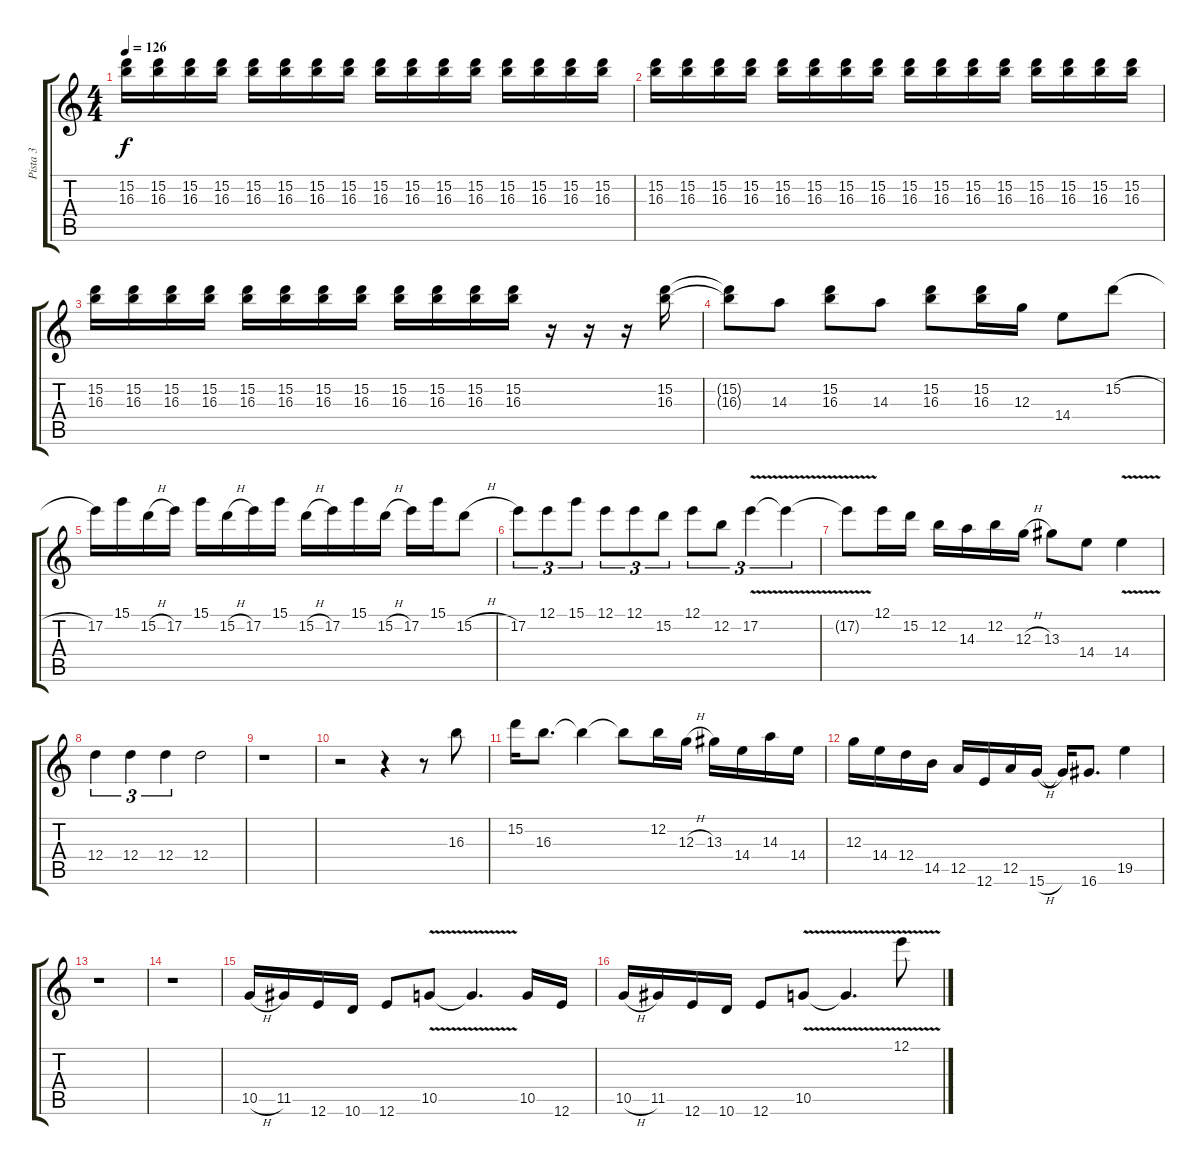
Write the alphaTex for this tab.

\track ("Pista 3" "Pista 3") {instrument distortionguitar}
\staff {score tabs}
\tuning (E4 B3 G3 D3 A2 E2) {hide}
\ts (4 4)
\tempo 126
\clef g2
\ks c
(15.2 16.3).16{dy f} (15.2 16.3).16 (15.2 16.3).16 (15.2 16.3).16 (15.2 16.3).16 (15.2 16.3).16 (15.2 16.3).16 (15.2 16.3).16 (15.2 16.3).16 (15.2 16.3).16 (15.2 16.3).16 (15.2 16.3).16 (15.2 16.3).16 (15.2 16.3).16 (15.2 16.3).16 (15.2 16.3).16 |
(15.2 16.3).16 (15.2 16.3).16 (15.2 16.3).16 (15.2 16.3).16 (15.2 16.3).16 (15.2 16.3).16 (15.2 16.3).16 (15.2 16.3).16 (15.2 16.3).16 (15.2 16.3).16 (15.2 16.3).16 (15.2 16.3).16 (15.2 16.3).16 (15.2 16.3).16 (15.2 16.3).16 (15.2 16.3).16 |
(15.2 16.3).16 (15.2 16.3).16 (15.2 16.3).16 (15.2 16.3).16 (15.2 16.3).16 (15.2 16.3).16 (15.2 16.3).16 (15.2 16.3).16 (15.2 16.3).16 (15.2 16.3).16 (15.2 16.3).16 (15.2 16.3).16 r.16 r.16 r.16 (15.2 16.3).16 |
(15.2{t} 16.3{t}).8{volume 15} 14.3.8 (15.2 16.3).8 14.3.8 (15.2 16.3).8 (15.2 16.3).16 12.3.16 14.4.8 15.2{h}.8 |
17.2.16 15.1.16 15.2{h}.16 17.2.16 15.1.16 15.2{h}.16 17.2.16 15.1.16 15.2{h}.16 17.2.16 15.1.16 15.2{h}.16 17.2.16 15.1.16 15.2{h}.8 |
17.2.8{tu (3 2)} 12.1.8{tu (3 2)} 15.1.8{tu (3 2)} 12.1.8{tu (3 2)} 12.1.8{tu (3 2)} 15.2.8{tu (3 2)} 12.1.8{tu (3 2)} 12.2.8{tu (3 2)} 17.2{v}.4{tu (3 2)} 17.2{v t}.4{tu (3 2)} |
17.2{v t}.8 12.1.16 15.2.16 12.2.16 14.3.16 12.2.16 12.3{h}.16 13.3.8 14.4.8 14.4{v}.4 |
12.4.4{tu (3 2)} 12.4.4{tu (3 2)} 12.4.4{tu (3 2)} 12.4.2 |
r.1 |
r.2 r.4 r.8 16.3.8 |
15.2.16 16.3.8{d} 16.3{t}.4 16.3{t}.8 12.2.16 12.3{h}.16 13.3.16 14.4.16 14.3.16 14.4.16 |
12.3.16 14.4.16 12.4.16 14.5.16 12.5.16 12.6.16 12.5.16 15.6{h}.16 15.6{t}.16 16.6.8{d} 19.5.4 |
r.1 |
r.1 |
10.5{h}.16 11.5.16 12.6.16 10.6.16 12.6.8 10.5{v}.8 10.5{v t}.4{d} 10.5.16 12.6.16 |
10.5{h}.16 11.5.16 12.6.16 10.6.16 12.6.8 10.5{v}.8 10.5{v t}.4{d} 12.1{v}.8
